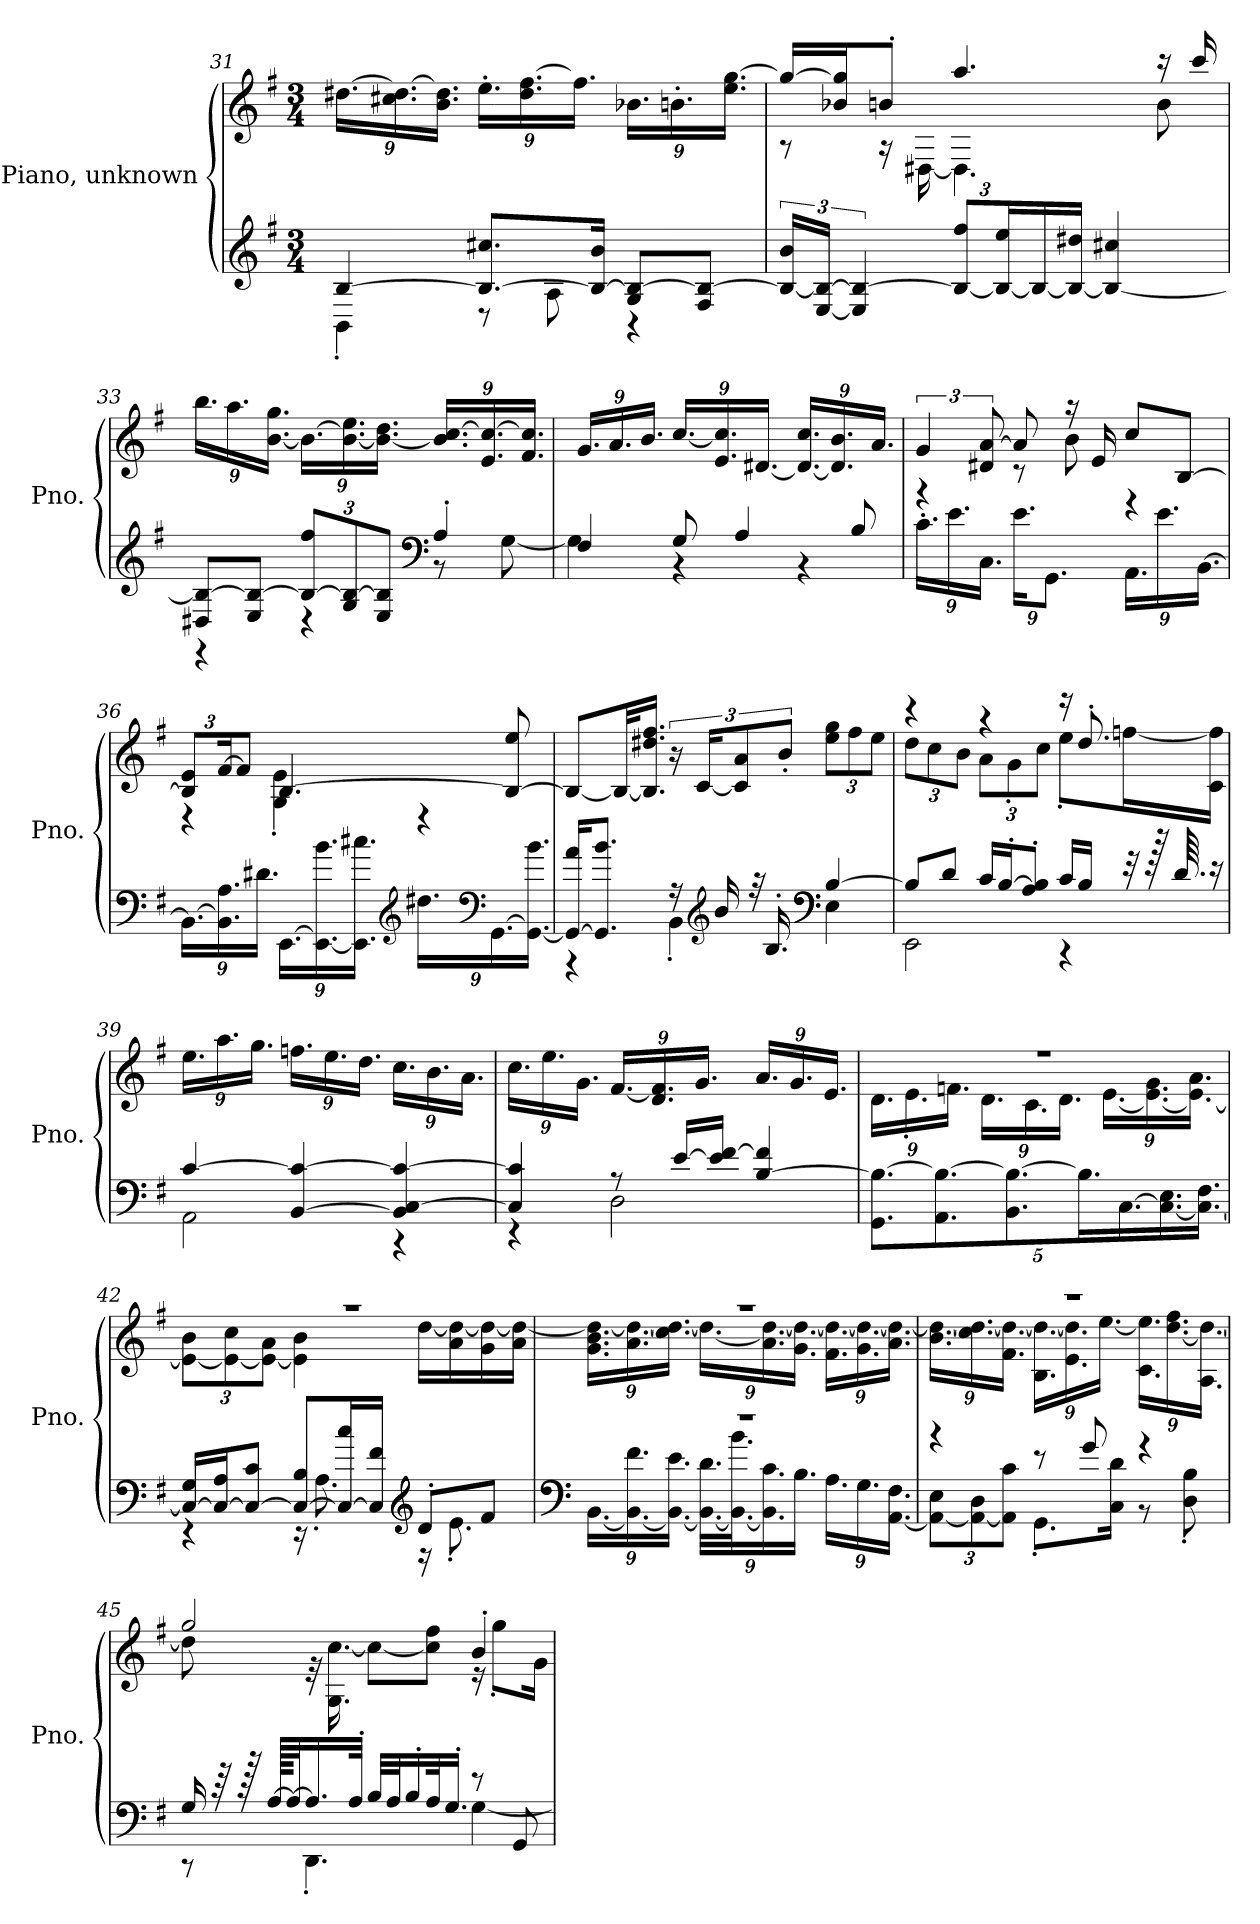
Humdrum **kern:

**kern	**kern
*part1	*part1
*staff2	*staff1
*I"Piano, unknown	*
*I'Pno.	*
!!LO:LB:g=z
*clefG2	*clefG2
*k[f#]	*k[f#]
*M3/4	*M3/4
=31	=31
*^	*
*	*	*Xbrackettup
[4B/	4BB'\	[18.dd#X\LL
.	.	18.cc#X\ 18.dd#\_
.	.	18.b\ 18.dd#\]JJ
8.B/_ 8.cc#X/L	8r	18.ee'\LL
.	.	18.dd#\ [18.ff#\
.	8A\	.
.	.	18.ff#\JJ]
16B/_ 16b/Jk	.	.
8G/ 8B/_L	4r	18.b-X\LL
.	.	18.bn'\
8F#/ 8B/_J	.	.
.	.	18.ee\ [18.gg\JJ
*v	*v	*
=32	=32
*	*^
24B/_ 24b/LL	16gg/LL_	8r
[24E/ 24B/_JJ	.	.
.	16b-X/ 16gg/]J	.
6E/] 6B/_	.	.
.	8bn'/J	16r
.	.	[16D#X\
*Xbrackettup	*	*
12B/_ 12ff#/L	4.aa/	4.D#\]
24B/_ 24ee/L	.	.
16B/_	.	.
16B/_ 16dd#X/JJ	.	.
4B/_ 4cc#X/	.	.
.	16r	8b\
.	16ccc/	.
*	*v	*v
!!LO:LB:g=z
=33	=33
*^	*
8D#X/ 8B/_L	4r	18.bb\LL
.	.	18.aa\
8E/ 8B/_J	.	.
.	.	[18.b\ 18.gg\JJ
12B/_ 12ff#/L	4r	18.b\LL_
12G/ 12B/_	.	18.b\_ 18.ee\
12E/ 12B/]J	.	18.b\_ 18.dd\JJ
*clefF4	*	*
4A'/	8r	18.b/] [18.cc/LL
.	.	18.e/ 18.cc/_
.	[8G\	.
.	.	18.f#/ 18.cc/]JJ
=34	=34	=34
4F#/	4G\]	18.g/LL
.	.	18.a/
.	.	18.b/JJ
8G/	4r	[18.cc/LL
.	.	18.e/ 18.cc/]
4A/	.	.
.	.	[18.d#X/JJ
.	4r	18.d#/_ 18.cc/LL
.	.	18.d#/] 18.b/
8B/	.	.
.	.	18.a/JJ
*v	*v	*
!!LO:LB:g=z
=35	=35
*	*brackettup
*	*^
18.c'\LL	6g/	4r
18.e\	.	.
18.C\JJ	12d#X/ [12a/	.
18.e\KL	8a/]	8r
9.GG\J	.	.
.	16r	8b\
.	16e/	.
18.AA\LL	8cc/L	4r
18.e\	.	.
.	[8B/J	.
[18.BB\JJ	.	.
=36	=36	=36
*	*Xbrackettup	*
18.BB\LL_	12B/] 12e/L	4r
18.BB\] 18.A\	[24f#/K	.
.	8f#/J]	.
18.d#X\JJ	.	.
[18.EE\LL	[4.B/	4G\' 4e\'
18.EE\_ 18.b\	.	.
18.EE\] 18.cc#X\JJ	.	.
*clefG2	*	*
18.dd#X\LL	.	4r
*clefF4	*	*
[18.GG\	.	.
.	8B/_ 8ee/	.
18.GG\_ 18.b\JJ	.	.
*	*v	*v
!!LO:LB:g=z
=37	=37
*^	*
16GG/_ 16a/KL	4r	8B/L_
8.GG/] 8.b/J	.	.
.	.	32B/KL_
.	.	16.B/] 16.dd#X/ 16.ff#/JJ
*	*	*brackettup
16r	4BB'\	24r
.	.	[24c/KL
*clefG2	*	*
16b/	.	.
.	.	12c/] 12a/
32r	.	.
16.B'/	.	.
.	.	12b'/J
*clefF4	*	*
*	*	*Xbrackettup
[4B/	4E\	12ee\ 12gg\L
.	.	12ff#\
.	.	12ee\J
=38	=38	=38
*	*	*^
8B/L]	2EE\	4r	12dd\L
.	.	.	12cc\
8d/J	.	.	.
.	.	.	12b\J
16c/LL	.	4r	12a\L
[16B'/J	.	.	.
.	.	.	12g'\
8A/' 8B/]'J	.	.	.
.	.	.	12cc\J
16c/LL	4r	16r	8ee'\L
16B/JJ	.	8.dd'/	.
32r	.	.	[16ffn\L
128r	.	.	.
64.d/	.	.	.
16r	.	.	16c\ 16ff\]JJ
*	*	*v	*v
=39	=39	=39
[4c/	2AA\	18.ee\LL
.	.	18.aa\
.	.	18.gg\JJ
[4BB/ 4c/_	.	18.ffn\LL
.	.	18.ee\
.	.	18.dd\JJ
4BB/] [4C/ 4c/_	4r	18.cc\LL
.	.	18.b\
.	.	18.a\JJ
!!LO:PB:g=z
=40	=40	=40
4C/] 4c/]	4r	18.cc\LL
.	.	18.ee\
.	.	18.g\JJ
8r	2D\	[18.f#/LL
.	.	18.d/ 18.f#/]
[16e/LL	.	.
.	.	18.g/JJ
16e/] [16f#/JJ	.	.
[4B/ 4f#/]	.	18.a/LL
.	.	18.g/
.	.	18.e/JJ
*v	*v	*
=41	=41
*	*^
10.GG\ 10.B\_L	2.r	18.d\LL
.	.	18.e'\
10.AA\ 10.B\_	.	.
.	.	18.fn\JJ
.	.	18.d\LL
10.BB\ 10.B\_	.	.
.	.	18.c\
.	.	18.d\JJ
20.B\L]	.	.
.	.	[18.e\LL
[20.C\	.	.
.	.	18.e\_ 18.g\
20.C\_ 20.E\	.	.
.	.	18.e\_ 18.a\JJ
20.C\_ 20.F#\JJ	.	.
!!LO:LB:g=z	!!
=42	=42	=42
*^	*	*
16C/_ 16G/LL	4r	2.r	12e\_ 12b\L
16C/_ 16A/J	.	.	.
.	.	.	12e\_ 12cc\
8C/_ 8c/J	.	.	.
.	.	.	12e\_ 12a\J
8C/_ 8B/L	16r	.	4e\] 4b\
.	8.A'\	.	.
16C/_ 16cc/L	.	.	.
16C/] 16f#/JJ	.	.	.
*clefG2	*	*	*
8d'/L	16r	.	[16dd\LL
.	8.e'\	.	16a\ 16dd\_
8f#/J	.	.	16g\ 16dd\_
.	.	.	16a\ 16dd\_JJ
=43	=43	=43	=43
*clefF4	*	*	*
2.r	[18.BB\LL	2.r	18.g\ 18.b\ 18.dd\_LL
.	18.BB\_ 18.f#\	.	18.a\ 18.dd\_
.	18.BB\_ 18.e\JJ	.	18.cc\ 18.dd\_JJ
.	36.BB\_ 36.d\LLL	.	18.dd\LL_
.	36.BB\_ 36.b\J	.	.
.	18.BB\] 18.c\	.	18.a\ 18.dd\_
.	18.B\JJ	.	18.g\ 18.dd\_JJ
.	18.A\LL	.	18.f#\ 18.dd\_LL
.	18.G\	.	18.g\ 18.dd\_
.	[18.AA\ 18.F#\JJ	.	18.a\ 18.dd\_JJ
!!LO:LB:g=z	!!
=44	=44	=44	=44
4r	12AA\_ 12E\L	2.r	18.b\ 18.dd\_LL
.	12AA\_ 12D\	.	18.cc\ 18.dd\_
.	12AA\] 12c\J	.	18.f#\ 18.dd\_JJ
8r	8.GG'\L	.	18.B\ 18.dd\_LL
.	.	.	18.e\ 18.dd\]
8g/	.	.	.
.	.	.	[18.ee\JJ
.	16C\ 16d\Jk	.	.
4r	8r	.	18.c\ 18.ee\]LL
.	.	.	[18.dd\ 18.ff#\
.	8D\' 8B\'	.	.
.	.	.	18.A\ 18.dd\_JJ
=45	=45	=45	=45
16G/	8r	2gg/	8dd\]
64r	.	.	.
128r	.	.	.
[128A/KKLLL	.	.	.
32A/J_	.	.	.
16.A/]	4.DD'\	.	32r
.	.	.	16.G\ [16.cc\
32A'/JJk	.	.	.
32B/LLL	.	.	8cc\L_
32A/J	.	.	.
16B'/	.	.	.
32A/K	.	.	8cc\] 8ff#\J
16.G'/JJ	.	.	.
8r	[4G\	4b'/	16r
.	.	.	8gg'\L
8GG/	.	.	.
.	.	.	16g\Jk
*v	*v	*	*
*	*v	*v
=	=
*-	*-
